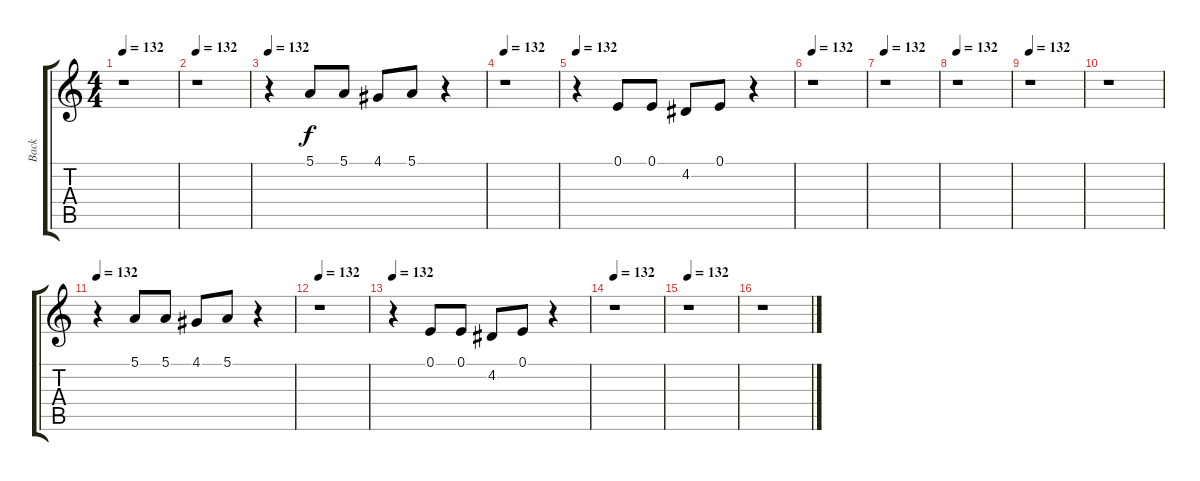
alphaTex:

\track ("Back" "Back") {instrument honkytonkpiano}
\staff {score tabs}
\tuning (E4 B3 G3 D3 A2 E2) {hide}
\ts (4 4)
\tempo 132
\clef g2
\ks c
r.1{dy f} |
\tempo 132
r.1 |
\tempo 132
r.4 5.1.8 5.1.8 4.1.8 5.1.8 r.4 |
\tempo 132
r.1 |
\tempo 132
r.4 0.1.8 0.1.8 4.2.8 0.1.8 r.4 |
\tempo 132
r.1 |
\tempo 132
r.1 |
\tempo 132
r.1 |
\tempo 132
r.1 |
r.1 |
\tempo 132
r.4 5.1.8 5.1.8 4.1.8 5.1.8 r.4 |
\tempo 132
r.1 |
\tempo 132
r.4 0.1.8 0.1.8 4.2.8 0.1.8 r.4 |
\tempo 132
r.1 |
\tempo 132
r.1 |
r.1
